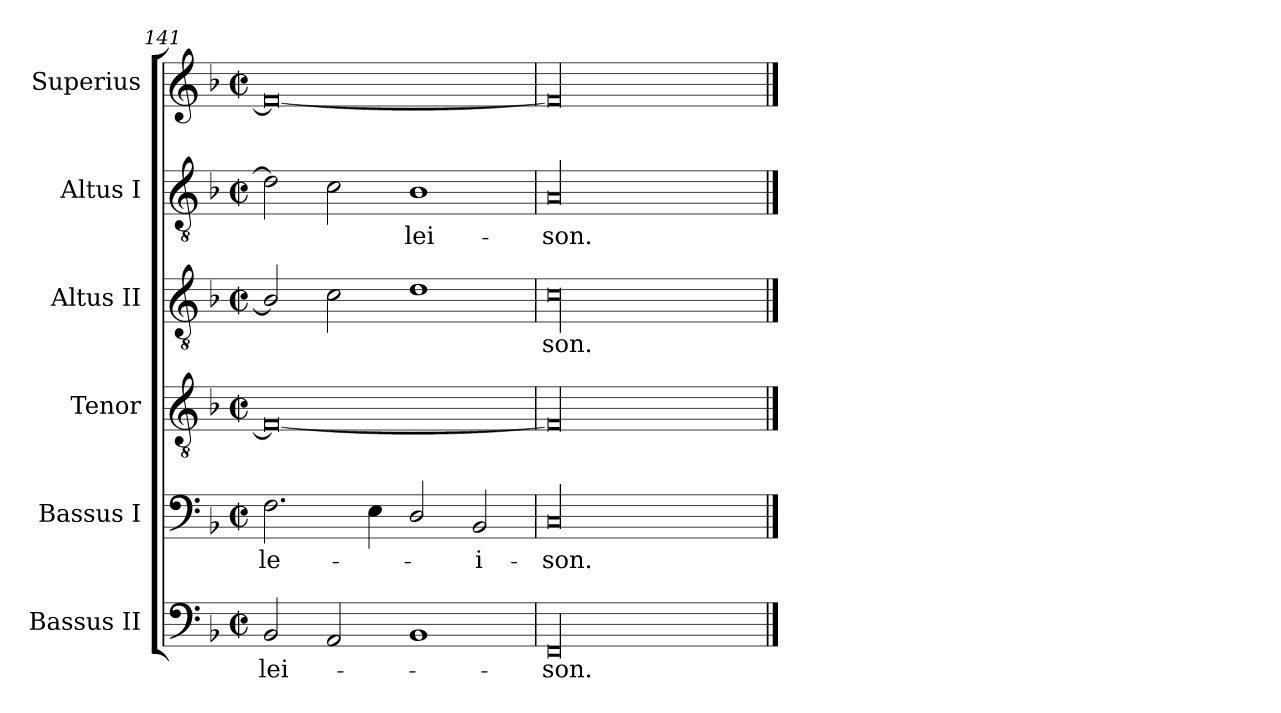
**kern	**text	**kern	**text	**kern	**kern	**text	**kern	**text	**kern
*part6	*part6	*part5	*part5	*part4	*part3	*part3	*part2	*part2	*part1
*staff6	*staff6	*staff5	*staff5	*staff4	*staff3	*staff3	*staff2	*staff2	*staff1
*I"Bassus II	*	*I"Bassus I	*	*I"Tenor	*I"Altus II	*	*I"Altus I	*	*I"Superius
*I'B.s.	*	*	*	*I'T.	*	*	*	*	*I'S.
*clefF4	*	*clefF4	*	*clefGv2	*clefGv2	*	*clefGv2	*	*clefG2
*	*	*	*	*ITrd7c12	*ITrd7c12	*	*ITrd7c12	*	*
*k[b-]	*	*k[b-]	*	*k[b-]	*k[b-]	*	*k[b-]	*	*k[b-]
*F:	*	*F:	*	*F:	*F:	*	*F:	*	*F:
*M2/2	*	*M2/2	*	*M2/2	*M2/2	*	*M2/2	*	*M2/2
*met(c|)	*	*met(c|)	*	*met(c|)	*met(c|)	*	*met(c|)	*	*met(c|)
=141	=141	=141	=141	=141	=141	=141	=141	=141	=141
!	!LO:LY:b:color=#000000	!	!	!	!	!	!	!	!
!	!	!	!LO:LY:b:color=#000000	!	!	!	!	!	!
2BB-i/	-lei-	2.Fi\	-le-	0FFi_<	2BB-i/]	.	2Di\]	.	0fi_<
2AAi/	.	.	.	.	2Ci\	.	2Ci\	.	.
.	.	4Ei\	.	.	.	.	.	.	.
!	!	!	!	!	!	!	!	!LO:LY:b:color=#000000	!
1BB-i	.	2Di/	.	.	1Di	.	1BB-i	-lei-	.
!	!	!	!LO:LY:b:color=#000000	!	!	!	!	!	!
.	.	2BB-i/	-i-	.	.	.	.	.	.
=142	=142	=142	=142	=142	=142	=142	=142	=142	=142
!	!LO:LY:b:color=#000000	!	!	!	!	!	!	!	!
!	!	!	!LO:LY:b:color=#000000	!	!	!	!	!	!
!	!	!	!	!	!	!LO:LY:b:color=#000000	!	!	!
!	!	!	!	!	!	!	!	!LO:LY:b:color=#000000	!
00FFi	-son.	00Ci	-son.	00FFi]	00Ci	-son.	00AAi	-son.	00fi]
==	==	==	==	==	==	==	==	==	==
*-	*-	*-	*-	*-	*-	*-	*-	*-	*-
